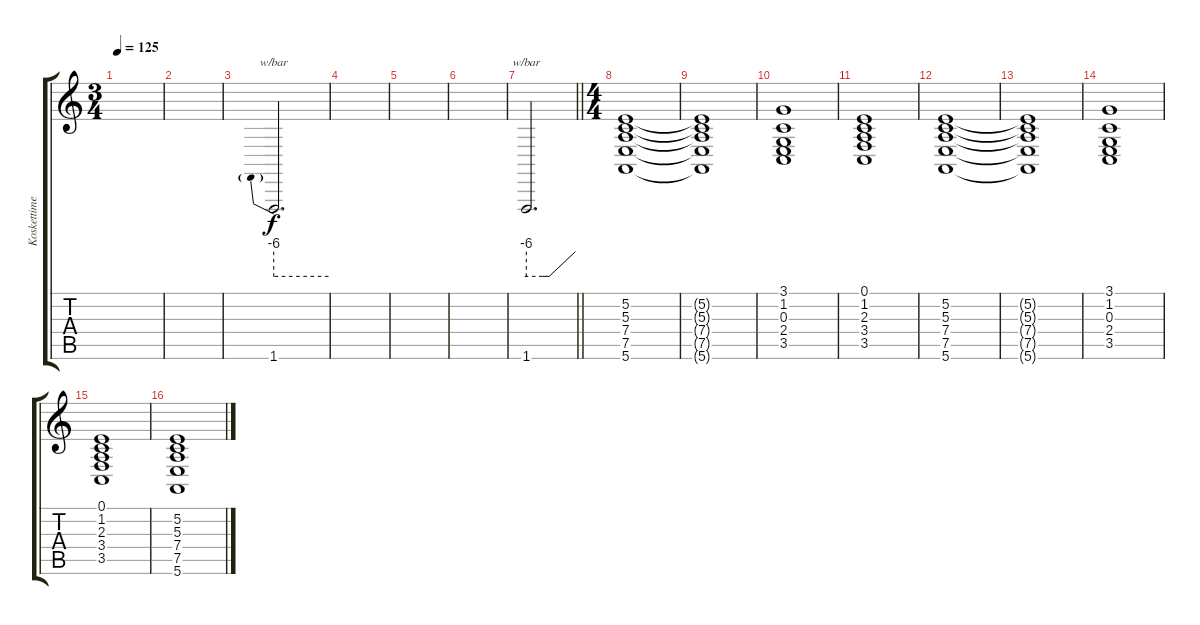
\track ("Koskettimet 1" "Koskettime") {instrument orchestralharp}
\staff {score tabs}
\tuning (E4 B3 G3 D3 A2 E2) {hide}
\ts (3 4)
\tempo 125
\clef g2
\ks c
|
|
1.6.2{d tbe (predive default 0 -24 60 -24) dy f} |
|
|
|
\barLineRight lightlight
1.6.2{d tbe (custom default 0 -24 20 -24 28 -24 60 0)} |
\ts (4 4)
\section ("" "")
(5.2 5.3 7.4 7.5 5.6).1{volume 5 balance 8 instrument stringensemble1} |
(5.2{t} 5.3{t} 7.4{t} 7.5{t} 5.6{t}).1 |
(3.1 1.2 0.3 2.4 3.5).1 |
(0.1 1.2 2.3 3.4 3.5).1 |
(5.2 5.3 7.4 7.5 5.6).1 |
(5.2{t} 5.3{t} 7.4{t} 7.5{t} 5.6{t}).1 |
(3.1 1.2 0.3 2.4 3.5).1 |
(0.1 1.2 2.3 3.4 3.5).1 |
(5.2 5.3 7.4 7.5 5.6).1
